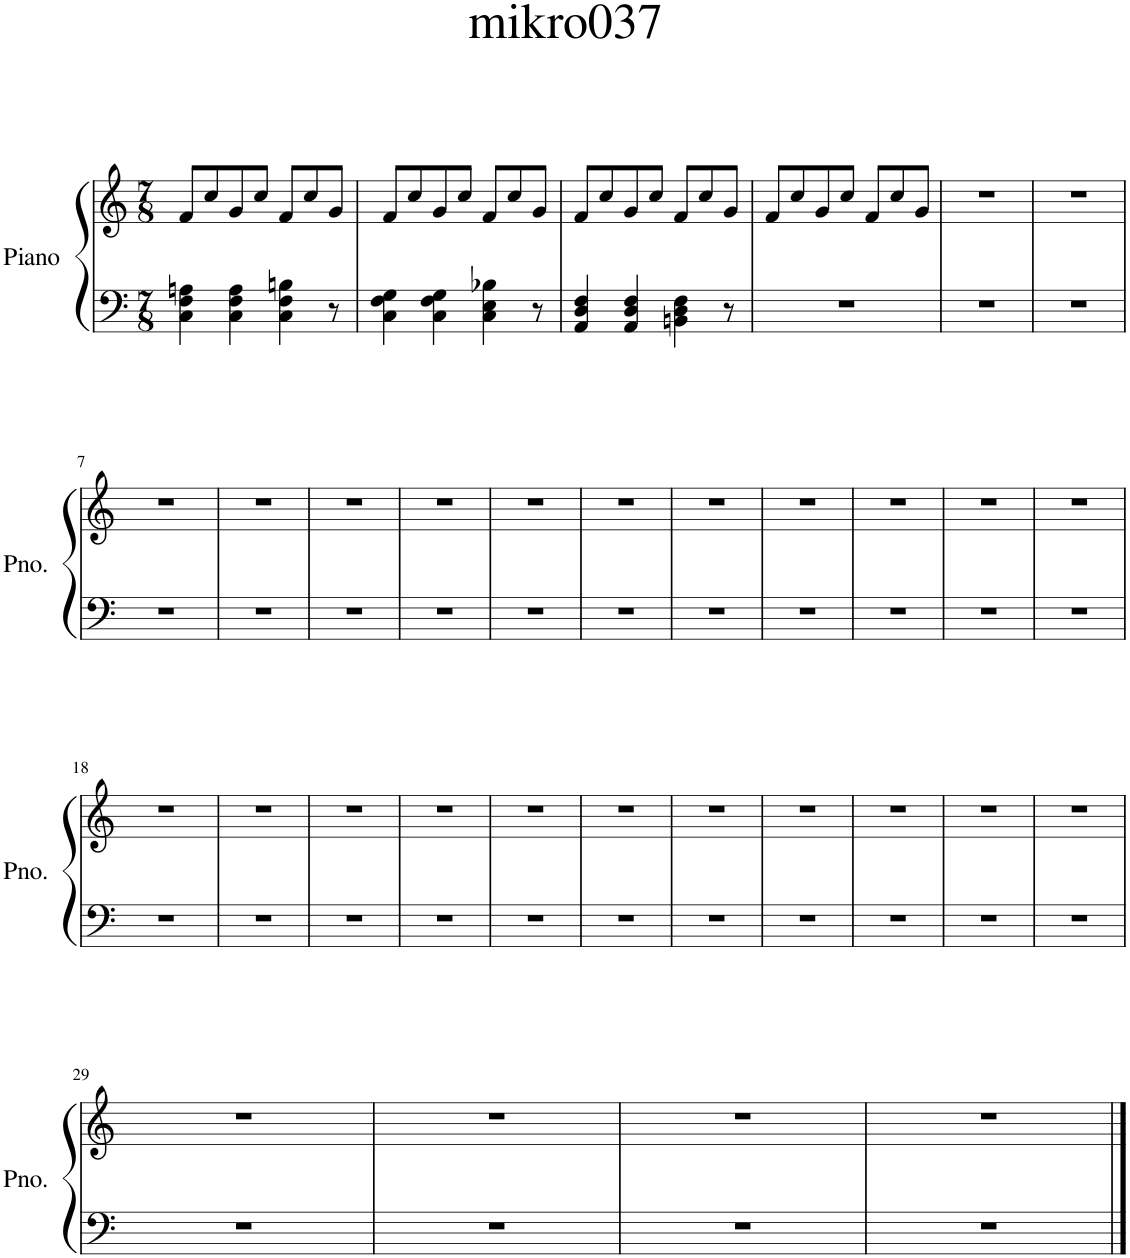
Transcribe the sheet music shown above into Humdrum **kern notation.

**kern	**kern
*part1	*part1
*staff2	*staff1
*I"Piano	*
*I'Pno.	*
*clefF4	*clefG2
*k[]	*k[]
*M7/8	*M7/8
=1	=1
4C\ 4F\ 4An\	8f/L
.	8cc/
4C\ 4F\ 4A\	8g/
.	8cc/J
4C\ 4F\ 4Bn\	8f/L
.	8cc/
8r	8g/J
=2	=2
4C\ 4F\ 4G\	8f/L
.	8cc/
4C\ 4F\ 4G\	8g/
.	8cc/J
4C\ 4E\ 4B-X\	8f/L
.	8cc/
8r	8g/J
=3	=3
4AA/ 4D/ 4F/	8f/L
.	8cc/
4AA/ 4D/ 4F/	8g/
.	8cc/J
4BBn\ 4D\ 4F\	8f/L
.	8cc/
8r	8g/J
=4	=4
2..r	8f/L
.	8cc/
.	8g/
.	8cc/J
.	8f/L
.	8cc/
.	8g/J
=5	=5
2..r	2..r
=6	=6
2..r	2..r
!!LO:LB:g=z
=7	=7
2..r	2..r
=8	=8
2..r	2..r
=9	=9
2..r	2..r
=10	=10
2..r	2..r
=11	=11
2..r	2..r
=12	=12
2..r	2..r
=13	=13
2..r	2..r
=14	=14
2..r	2..r
=15	=15
2..r	2..r
=16	=16
2..r	2..r
=17	=17
2..r	2..r
!!LO:LB:g=z
=18	=18
2..r	2..r
=19	=19
2..r	2..r
=20	=20
2..r	2..r
=21	=21
2..r	2..r
=22	=22
2..r	2..r
=23	=23
2..r	2..r
=24	=24
2..r	2..r
=25	=25
2..r	2..r
=26	=26
2..r	2..r
=27	=27
2..r	2..r
=28	=28
2..r	2..r
!!LO:LB:g=z
=29	=29
2..r	2..r
=30	=30
2..r	2..r
=31	=31
2..r	2..r
=32	=32
2..r	2..r
==	==
*-	*-
